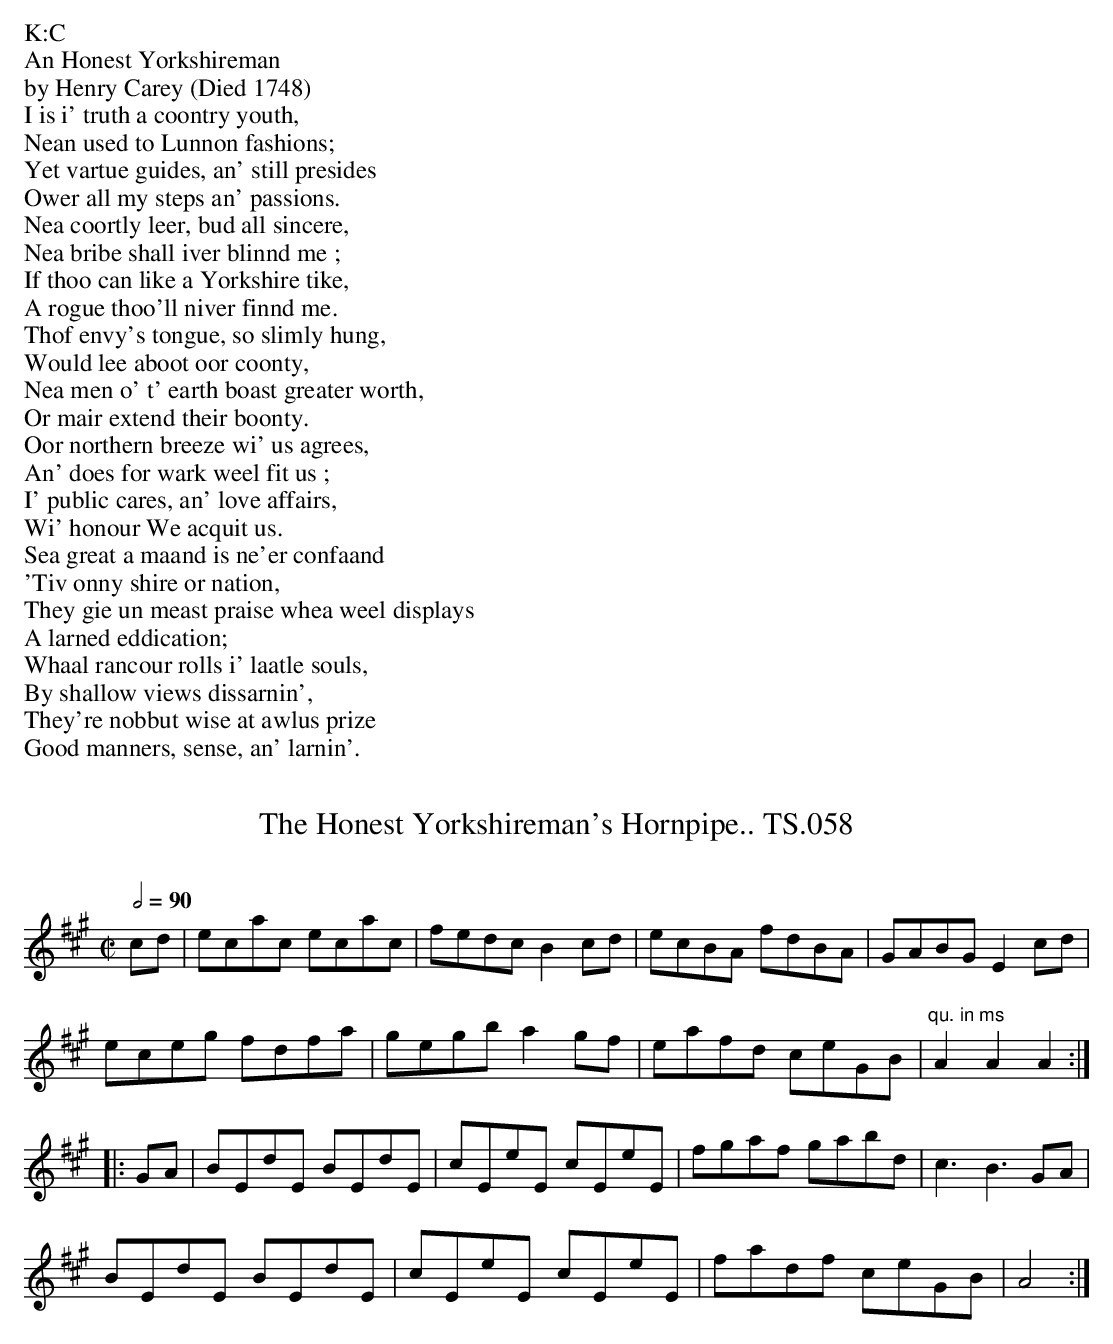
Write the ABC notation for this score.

X:1
T:Honest Yorkshireman's Hornpipe.. TS.058, The
M:C|
L:1/8
Q:1/2=90
%%begintext
K:C
An Honest Yorkshireman
by Henry Carey (Died 1748)
I is i' truth a coontry youth,
Nean used to Lunnon fashions;
Yet vartue guides, an' still presides
Ower all my steps an' passions.
Nea coortly leer, bud all sincere,
Nea bribe shall iver blinnd me ;
If thoo can like a Yorkshire tike,
A rogue thoo'll niver finnd me.
Thof envy's tongue, so slimly hung,
Would lee aboot oor coonty,
Nea men o' t' earth boast greater worth,
Or mair extend their boonty.
Oor northern breeze wi' us agrees,
An' does for wark weel fit us ;
I' public cares, an' love affairs,
Wi' honour We acquit us.
Sea great a maand is ne'er confaand
'Tiv onny shire or nation,
They gie un meast praise whea weel displays
A larned eddication;
Whaal rancour rolls i' laatle souls,
By shallow views dissarnin',
They're nobbut wise at awlus prize
Good manners, sense, an' larnin'.
%%endtext
O:
K:A
cd|ecac ecac|fedc B2cd|ecBA fdBA|GABGE2cd|
eceg fdfa|gegba2gf|eafd ceGB|"qu. in ms"A2A2A2:|
|:GA|BEdE BEdE|cEeE cEeE|fgaf gabd|c3B3 GA|
BEdE BEdE|cEeE cEeE|fadf ceGB|A4:|
